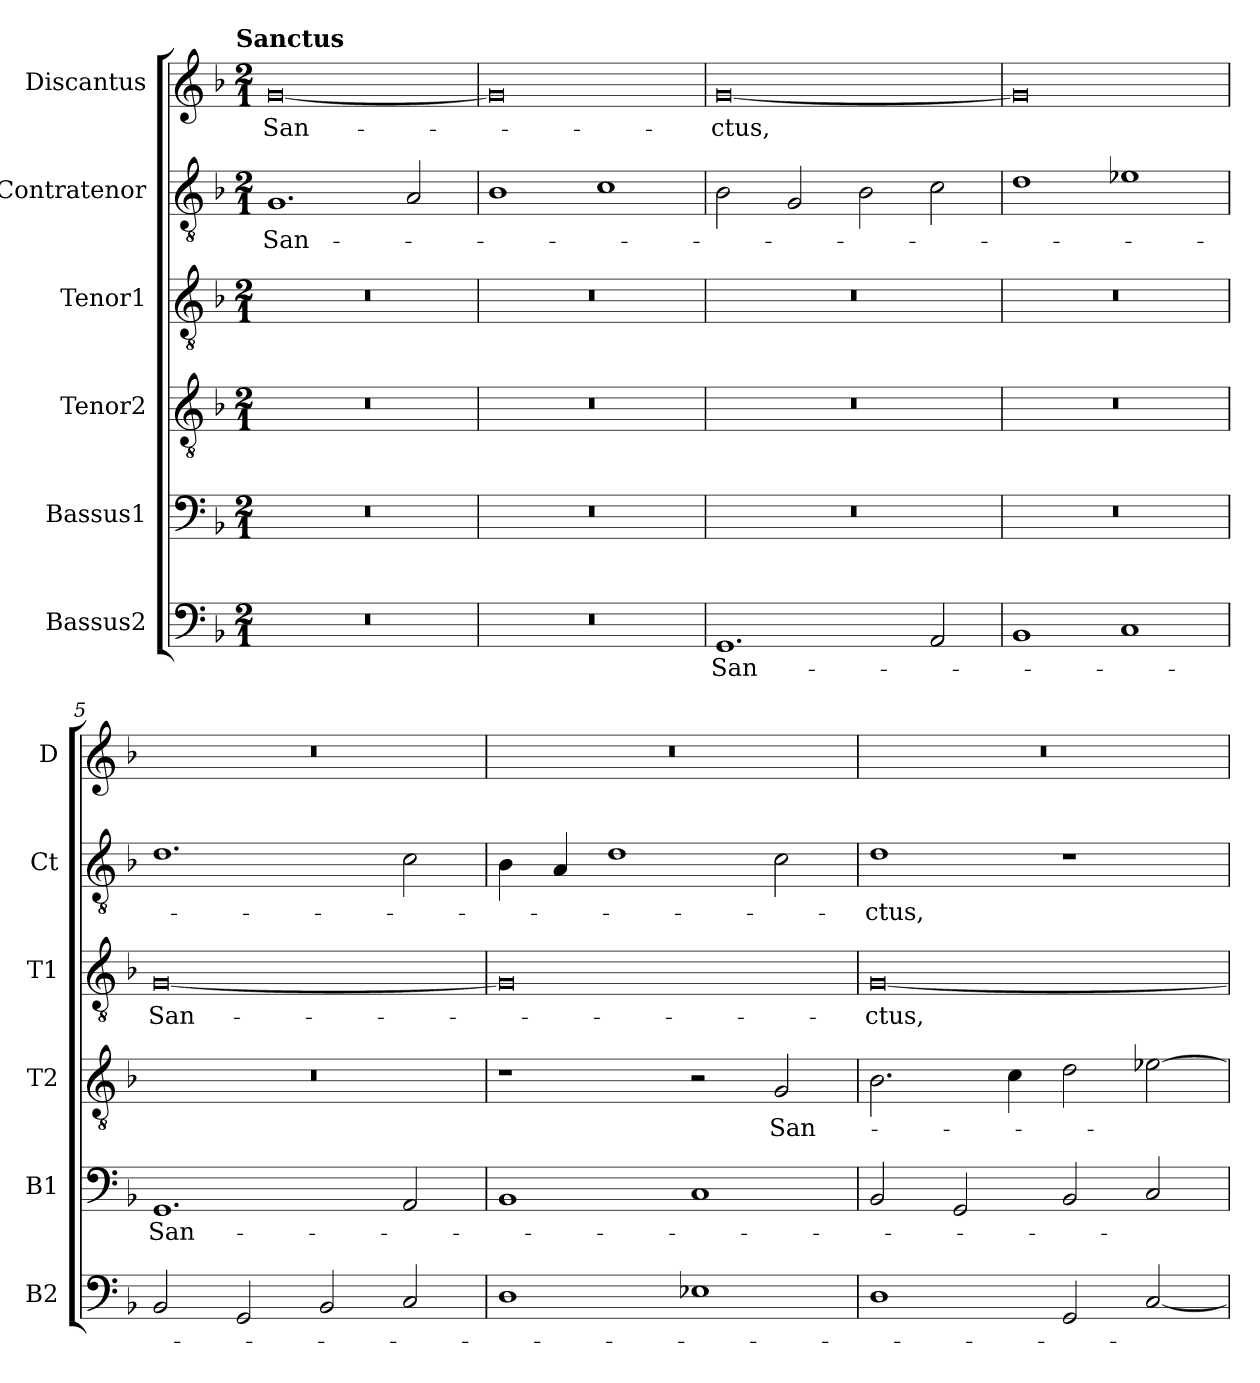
**kern	**text	**kern	**text	**kern	**text	**kern	**text	**kern	**text	**kern	**text
*part6	*part6	*part5	*part5	*part4	*part4	*part3	*part3	*part2	*part2	*part1	*part1
*staff6	*staff6	*staff5	*staff5	*staff4	*staff4	*staff3	*staff3	*staff2	*staff2	*staff1	*staff1
*I"Bassus2	*	*I"Bassus1	*	*I"Tenor2	*	*I"Tenor1	*	*I"Contratenor	*	*I"Discantus	*
*I'B2	*	*I'B1	*	*I'T2	*	*I'T1	*	*I'Ct	*	*I'D	*
*clefF4	*	*clefF4	*	*clefGv2	*	*clefGv2	*	*clefGv2	*	*clefG2	*
*k[b-]	*	*k[b-]	*	*k[b-]	*	*k[b-]	*	*k[b-]	*	*k[b-]	*
!!LO:TX:omd:t=Sanctus
*M2/1	*	*M2/1	*	*M2/1	*	*M2/1	*	*M2/1	*	*M2/1	*
=1	=1	=1	=1	=1	=1	=1	=1	=1	=1	=1	=1
0r	.	0r	.	0r	.	0r	.	1.G	San-	[0g	San-
.	.	.	.	.	.	.	.	2A	.	.	.
=2	=2	=2	=2	=2	=2	=2	=2	=2	=2	=2	=2
0r	.	0r	.	0r	.	0r	.	1B-	.	0g]	.
.	.	.	.	.	.	.	.	1c	.	.	.
=3	=3	=3	=3	=3	=3	=3	=3	=3	=3	=3	=3
1.GG	San-	0r	.	0r	.	0r	.	2B-	.	[0g	-ctus,
.	.	.	.	.	.	.	.	2G	.	.	.
.	.	.	.	.	.	.	.	2B-	.	.	.
2AA	.	.	.	.	.	.	.	2c	.	.	.
=4	=4	=4	=4	=4	=4	=4	=4	=4	=4	=4	=4
1BB-	.	0r	.	0r	.	0r	.	1d	.	0g]	.
1C	.	.	.	.	.	.	.	1e-X	.	.	.
=5	=5	=5	=5	=5	=5	=5	=5	=5	=5	=5	=5
2BB-	.	1.GG	San-	0r	.	[0G	San-	1.d	.	0r	.
2GG	.	.	.	.	.	.	.	.	.	.	.
2BB-	.	.	.	.	.	.	.	.	.	.	.
2C	.	2AA	.	.	.	.	.	2c	.	.	.
=6	=6	=6	=6	=6	=6	=6	=6	=6	=6	=6	=6
1D	.	1BB-	.	1r	.	0G]	.	4B-	.	0r	.
.	.	.	.	.	.	.	.	4A	.	.	.
.	.	.	.	.	.	.	.	1d	.	.	.
1E-X	.	1C	.	2r	.	.	.	.	.	.	.
.	.	.	.	2G	San-	.	.	2c	.	.	.
=7	=7	=7	=7	=7	=7	=7	=7	=7	=7	=7	=7
1D	.	2BB-	.	2.B-	.	[0G	-ctus,	1d	-ctus,	0r	.
.	.	2GG	.	.	.	.	.	.	.	.	.
.	.	.	.	4c	.	.	.	.	.	.	.
2GG	.	2BB-	.	2d	.	.	.	1r	.	.	.
[2C	.	2C	.	[2e-X	.	.	.	.	.	.	.
=	=	=	=	=	=	=	=	=	=	=	=
*-	*-	*-	*-	*-	*-	*-	*-	*-	*-	*-	*-
